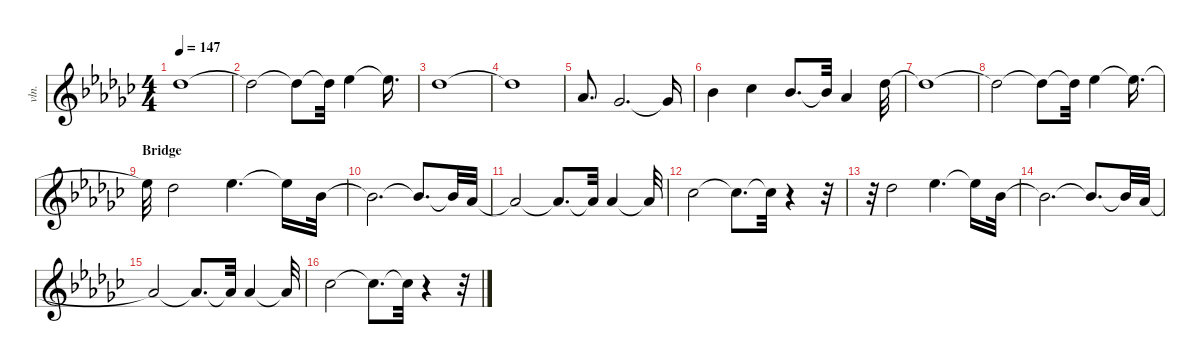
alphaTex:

\defaultSystemsLayout 4
\hideDynamics
\bracketExtendMode nobrackets
\otherSystemsTrackNameOrientation horizontal
\track ("Keyboards" "vln.") {instrument stringensemble1}
\staff {score}
\tuning (Eb4 Bb3 Gb3 Db3 Ab2 Eb2)
\ts (4 4)
\tempo 147
\clef g2
\ks ebminor
10.1{t acc b}.1{dy f beam Down} |
10.1{t acc b}.2{beam Down} 10.1{t acc b}.8{beam Down} 10.1{t acc b}.32{beam Down} 12.1{acc b}.4{dy fff beam Down} 12.1{t acc b}.16{d dy f beam Down} |
10.1{acc b}.1{dy fff beam Down} |
10.1{t acc b}.1{dy f beam Down} |
5.1{acc b}.8{d dy fff beam Up} 3.1{acc b}.2{d beam Up} 3.1{t acc b}.16{dy f beam Up} |
7.1{acc b}.4{dy fff beam Down} 8.1{acc b}.4{beam Down} 7.1{acc b}.8{d beam Up} 7.1{t acc b}.32{dy f beam Up} 5.1{acc b}.4{dy fff beam Up} 10.1{acc b}.32{beam Down} |
10.1{t acc b}.1{dy f beam Down} |
10.1{t acc b}.2{beam Down} 10.1{t acc b}.8{beam Down} 10.1{t acc b}.32{beam Down} 12.1{acc b}.4{dy fff beam Down} 12.1{t acc b}.16{d dy f beam Down} |
\section ("" "Bridge")
12.1{t acc b}.32{beam Down} 10.1{acc b}.2{dy fff beam Down} 12.1{acc b}.4{d beam Down} 12.1{t acc b}.16{dy f beam Down} 12.2{acc b}.32{dy fff beam Down} |
12.2{t acc b}.2{d dy f beam Down} 12.2{t acc b}.8{d beam Up} 12.2{t acc b}.32{beam Up} 5.1{acc b}.32{dy fff beam Up} |
5.1{t acc b}.2{dy f beam Up} 5.1{t acc b}.8{d beam Up} 5.1{t acc b}.32{beam Up} 5.1{acc b}.4{dy fff beam Up} 5.1{t acc b}.32{dy f beam Up} |
8.1{acc b}.2{dy fff beam Down} 8.1{t acc b}.8{d dy f beam Down} 8.1{t acc b}.32{beam Down} r.4{beam Up} r.32{beam Up} |
r.32{beam Down} 10.1{acc b}.2{dy fff beam Down} 12.1{acc b}.4{d beam Down} 12.1{t acc b}.16{dy f beam Down} 12.2{acc b}.32{dy fff beam Down} |
12.2{t acc b}.2{d dy f beam Down} 12.2{t acc b}.8{d beam Up} 12.2{t acc b}.32{beam Up} 5.1{acc b}.32{dy fff beam Up} |
5.1{t acc b}.2{dy f beam Up} 5.1{t acc b}.8{d beam Up} 5.1{t acc b}.32{beam Up} 5.1{acc b}.4{dy fff beam Up} 5.1{t acc b}.32{dy f beam Up} |
8.1{acc b}.2{dy fff beam Down} 8.1{t acc b}.8{d dy f beam Down} 8.1{t acc b}.32{beam Down} r.4{beam Up} r.32{beam Up}
